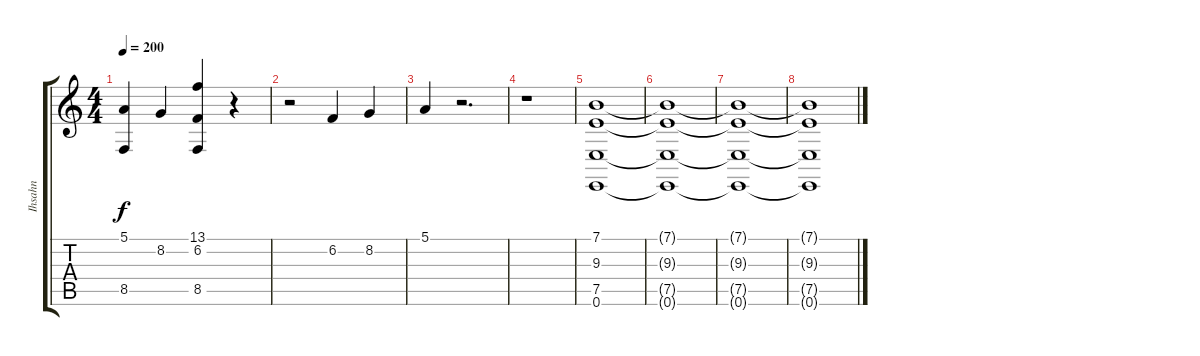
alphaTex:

\track ("Ihsahn" "Ihsahn") {instrument stringensemble1}
\staff {score tabs}
\tuning (E4 B3 G3 D3 A2 E2) {hide}
\ts (4 4)
\tempo 200
\clef g2
\ks c
(5.1 8.5).4{dy f} 8.2.4 (13.1 6.2 8.5).4 r.4 |
r.2 6.2.4 8.2.4 |
5.1.4 r.2{d} |
r.1 |
(7.1 9.3 7.5 0.6).1 |
(7.1{t} 9.3{t} 7.5{t} 0.6{t}).1 |
(7.1{t} 9.3{t} 7.5{t} 0.6{t}).1 |
(7.1{t} 9.3{t} 7.5{t} 0.6{t}).1
